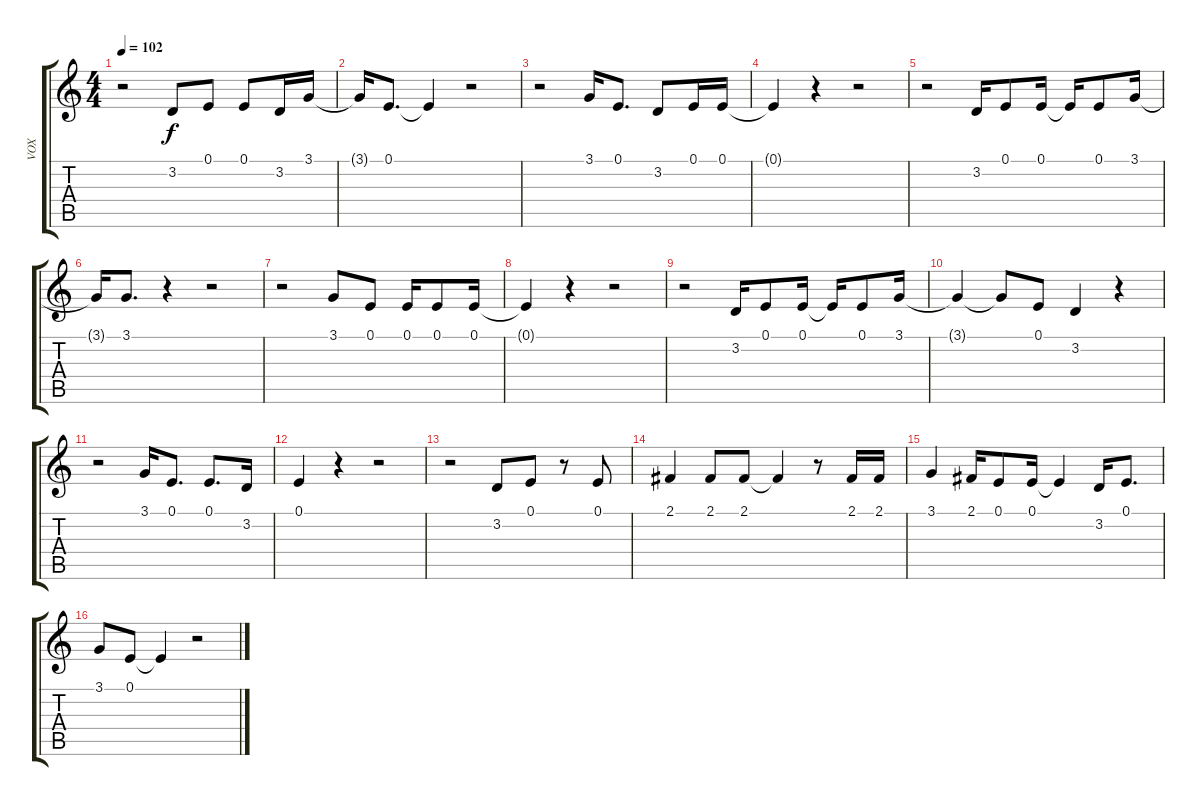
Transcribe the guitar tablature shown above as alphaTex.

\track ("VOX" "VOX") {instrument recorder}
\staff {score tabs}
\tuning (E4 B3 G3 D3 A2 E2) {hide}
\ts (4 4)
\tempo 102
\clef g2
\ks c
r.2{dy f} 3.2.8 0.1.8 0.1.8 3.2.16 3.1.16 |
3.1{t}.16 0.1.8{d} 0.1{t}.4 r.2 |
r.2 3.1.16 0.1.8{d} 3.2.8 0.1.16 0.1.16 |
0.1{t}.4 r.4 r.2 |
r.2 3.2.16 0.1.8 0.1.16 0.1{t}.16 0.1.8 3.1.16 |
3.1{t}.16 3.1.8{d} r.4 r.2 |
r.2 3.1.8 0.1.8 0.1.16 0.1.8 0.1.16 |
0.1{t}.4 r.4 r.2 |
r.2 3.2.16 0.1.8 0.1.16 0.1{t}.16 0.1.8 3.1.16 |
3.1{t}.4 3.1{t}.8 0.1.8 3.2.4 r.4 |
r.2 3.1.16 0.1.8{d} 0.1.8{d} 3.2.16 |
0.1.4 r.4 r.2 |
r.2 3.2.8 0.1.8 r.8 0.1.8 |
2.1.4 2.1.8 2.1.8 2.1{t}.4 r.8 2.1.16 2.1.16 |
3.1.4 2.1.16 0.1.8 0.1.16 0.1{t}.4 3.2.16 0.1.8{d} |
3.1.8 0.1.8 0.1{t}.4 r.2
